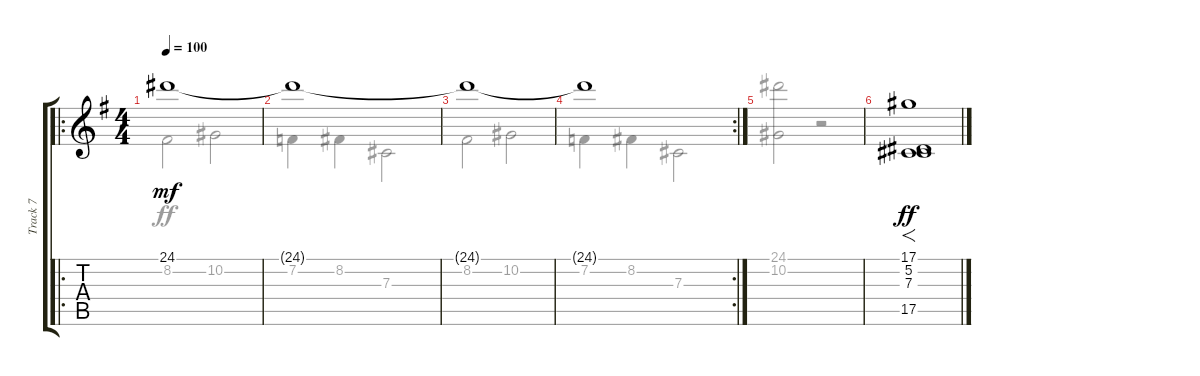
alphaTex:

\track ("Track 7" "Track 7") {instrument synthstrings2}
\staff {score tabs}
\tuning (Eb4 Bb3 Gb3 Db3 Ab2 Eb2) {hide}
\voice
\ro
\ts (4 4)
\tempo 100
\clef g2
\ks g
24.1.1{dy mf} |
24.1{t}.1 |
24.1{t}.1 |
\rc 2
24.1{t}.1 |
|
(17.1 5.2 7.3 17.5).1{f dy ff} |
\voice
\clef g2
\ottava regular
\simile none
\ks g
8.2.2{dy ff} 10.2.2 |
7.2.4 8.2.4 7.3.2 |
8.2.2 10.2.2 |
7.2.4 8.2.4 7.3.2 |
(24.1 10.2).2 r.2 |
|
